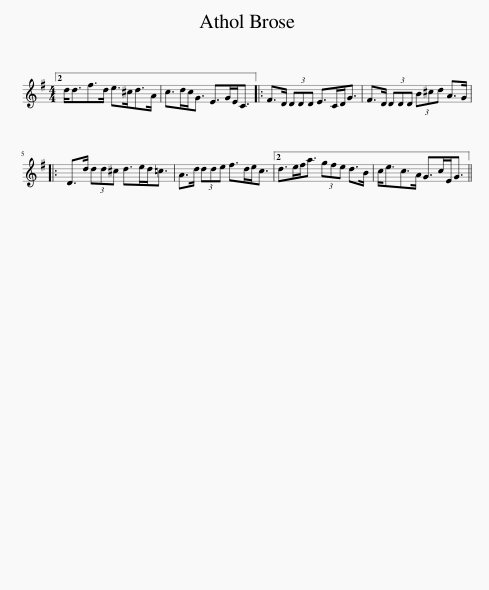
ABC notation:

X:1
L:1/8
M:4/4
I:linebreak $
K:G
V:1 treble
V:1
 d<df>d e>^cd>A | c>dc<G E>GE<C |: F>D (3DDD E>CD<G | F>D (3DDD (3B^cd A>G |:$ D>d (3dd^c d>ed<=c | %5
 A>d (3dde f>de<c |2 d>ef<a (3gfe d>B | c<ec>A G>cE<G || %8
